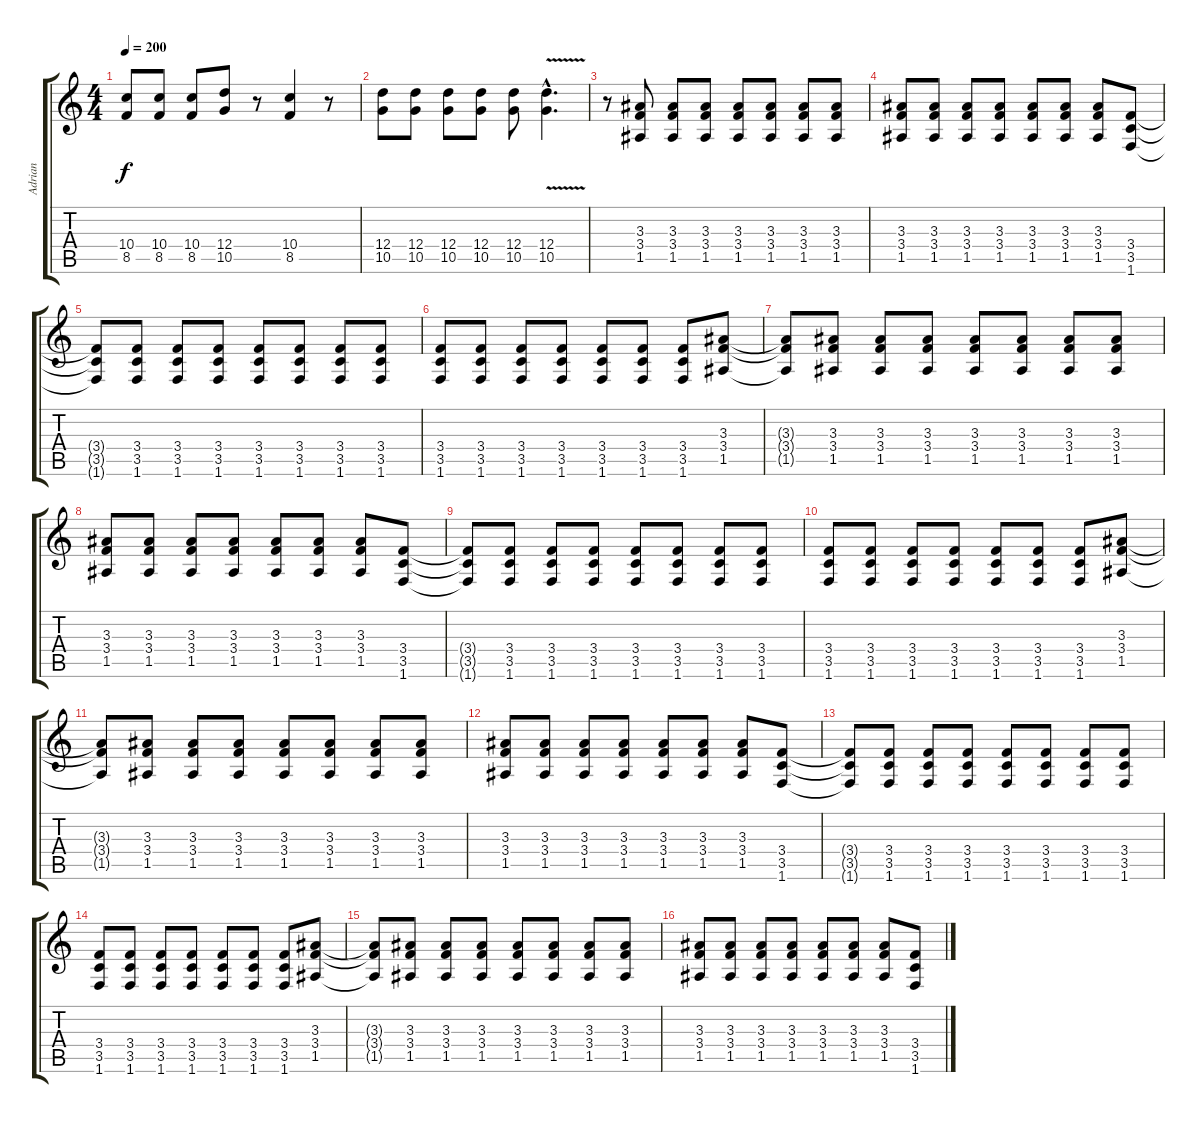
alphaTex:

\track ("Adrian" "Adrian") {instrument distortionguitar}
\staff {score tabs}
\tuning (E4 B3 G3 D3 A2 E2) {hide}
\ts (4 4)
\tempo 200
\clef g2
\ks c
(10.4 8.5).8{dy f} (10.4 8.5).8 (10.4 8.5).8 (12.4 10.5).8 r.8 (10.4 8.5).4 r.8 |
(12.4 10.5).8 (12.4 10.5).8 (12.4 10.5).8 (12.4 10.5).8 (12.4 10.5).8 (12.4{v hac} 10.5{v hac}).4{d} |
r.8 (3.3 3.4 1.5).8 (3.3 3.4 1.5).8 (3.3 3.4 1.5).8 (3.3 3.4 1.5).8 (3.3 3.4 1.5).8 (3.3 3.4 1.5).8 (3.3 3.4 1.5).8 |
(3.3 3.4 1.5).8 (3.3 3.4 1.5).8 (3.3 3.4 1.5).8 (3.3 3.4 1.5).8 (3.3 3.4 1.5).8 (3.3 3.4 1.5).8 (3.3 3.4 1.5).8 (3.4 3.5 1.6).8 |
(3.4{t} 3.5{t} 1.6{t}).8 (3.4 3.5 1.6).8 (3.4 3.5 1.6).8 (3.4 3.5 1.6).8 (3.4 3.5 1.6).8 (3.4 3.5 1.6).8 (3.4 3.5 1.6).8 (3.4 3.5 1.6).8 |
(3.4 3.5 1.6).8 (3.4 3.5 1.6).8 (3.4 3.5 1.6).8 (3.4 3.5 1.6).8 (3.4 3.5 1.6).8 (3.4 3.5 1.6).8 (3.4 3.5 1.6).8 (3.3 3.4 1.5).8 |
(3.3{t} 3.4{t} 1.5{t}).8 (3.3 3.4 1.5).8 (3.3 3.4 1.5).8 (3.3 3.4 1.5).8 (3.3 3.4 1.5).8 (3.3 3.4 1.5).8 (3.3 3.4 1.5).8 (3.3 3.4 1.5).8 |
(3.3 3.4 1.5).8 (3.3 3.4 1.5).8 (3.3 3.4 1.5).8 (3.3 3.4 1.5).8 (3.3 3.4 1.5).8 (3.3 3.4 1.5).8 (3.3 3.4 1.5).8 (3.4 3.5 1.6).8 |
(3.4{t} 3.5{t} 1.6{t}).8 (3.4 3.5 1.6).8 (3.4 3.5 1.6).8 (3.4 3.5 1.6).8 (3.4 3.5 1.6).8 (3.4 3.5 1.6).8 (3.4 3.5 1.6).8 (3.4 3.5 1.6).8 |
(3.4 3.5 1.6).8 (3.4 3.5 1.6).8 (3.4 3.5 1.6).8 (3.4 3.5 1.6).8 (3.4 3.5 1.6).8 (3.4 3.5 1.6).8 (3.4 3.5 1.6).8 (3.3 3.4 1.5).8 |
(3.3{t} 3.4{t} 1.5{t}).8 (3.3 3.4 1.5).8 (3.3 3.4 1.5).8 (3.3 3.4 1.5).8 (3.3 3.4 1.5).8 (3.3 3.4 1.5).8 (3.3 3.4 1.5).8 (3.3 3.4 1.5).8 |
(3.3 3.4 1.5).8 (3.3 3.4 1.5).8 (3.3 3.4 1.5).8 (3.3 3.4 1.5).8 (3.3 3.4 1.5).8 (3.3 3.4 1.5).8 (3.3 3.4 1.5).8 (3.4 3.5 1.6).8 |
(3.4{t} 3.5{t} 1.6{t}).8 (3.4 3.5 1.6).8 (3.4 3.5 1.6).8 (3.4 3.5 1.6).8 (3.4 3.5 1.6).8 (3.4 3.5 1.6).8 (3.4 3.5 1.6).8 (3.4 3.5 1.6).8 |
(3.4 3.5 1.6).8 (3.4 3.5 1.6).8 (3.4 3.5 1.6).8 (3.4 3.5 1.6).8 (3.4 3.5 1.6).8 (3.4 3.5 1.6).8 (3.4 3.5 1.6).8 (3.3 3.4 1.5).8 |
(3.3{t} 3.4{t} 1.5{t}).8 (3.3 3.4 1.5).8 (3.3 3.4 1.5).8 (3.3 3.4 1.5).8 (3.3 3.4 1.5).8 (3.3 3.4 1.5).8 (3.3 3.4 1.5).8 (3.3 3.4 1.5).8 |
(3.3 3.4 1.5).8 (3.3 3.4 1.5).8 (3.3 3.4 1.5).8 (3.3 3.4 1.5).8 (3.3 3.4 1.5).8 (3.3 3.4 1.5).8 (3.3 3.4 1.5).8 (3.4 3.5 1.6).8
